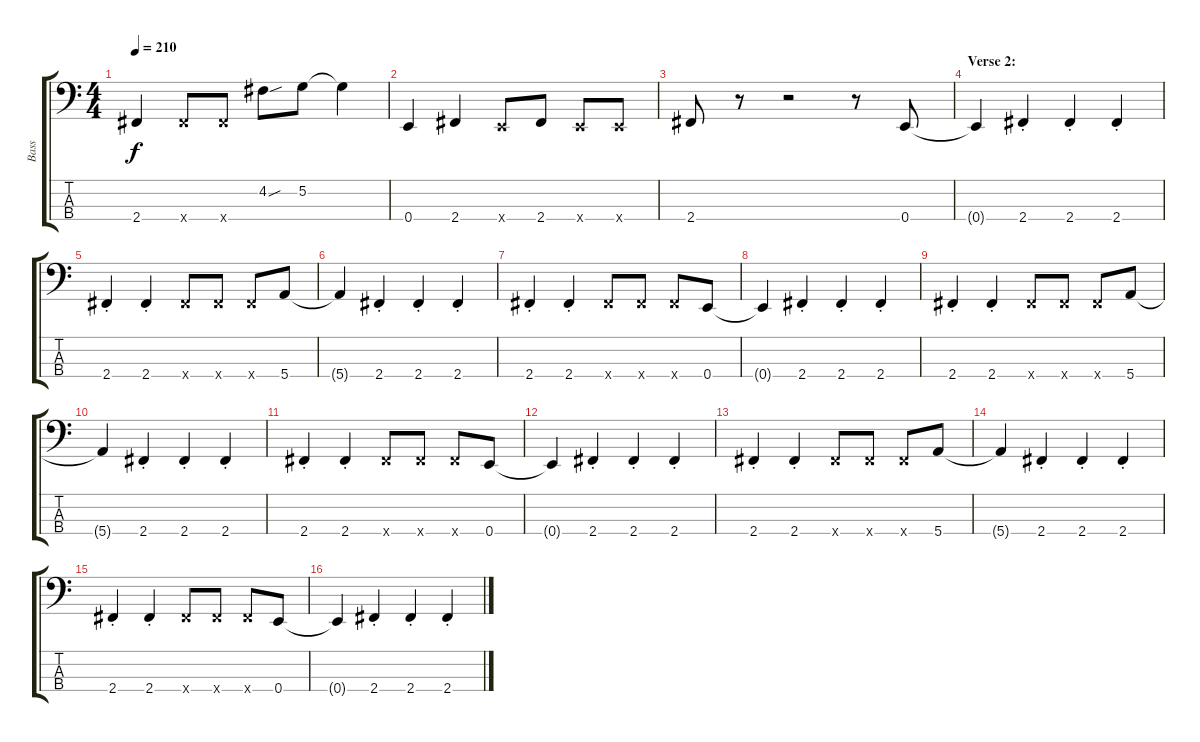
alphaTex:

\track ("Bass" "Bass") {instrument electricbasspick}
\staff {score tabs}
\tuning (G2 D2 A1 E1) {hide}
\ts (4 4)
\tempo 210
\clef f4
\ks c
2.4.4{dy f} 2.4{x}.8 2.4{x}.8 4.2{sou}.8 5.2.8 5.2{t}.4 |
0.4.4 2.4.4 0.4{x}.8 2.4.8 0.4{x}.8 0.4{x}.8 |
2.4.8 r.8 r.2 r.8 0.4.8 |
\section ("" "Verse 2:")
0.4{t}.4 2.4{st}.4 2.4{st}.4 2.4{st}.4 |
2.4{st}.4 2.4{st}.4 2.4{x}.8 2.4{x}.8 2.4{x}.8 5.4.8 |
5.4{t}.4 2.4{st}.4 2.4{st}.4 2.4{st}.4 |
2.4{st}.4 2.4{st}.4 2.4{x}.8 2.4{x}.8 2.4{x}.8 0.4.8 |
0.4{t}.4 2.4{st}.4 2.4{st}.4 2.4{st}.4 |
2.4{st}.4 2.4{st}.4 2.4{x}.8 2.4{x}.8 2.4{x}.8 5.4.8 |
5.4{t}.4 2.4{st}.4 2.4{st}.4 2.4{st}.4 |
2.4{st}.4 2.4{st}.4 2.4{x}.8 2.4{x}.8 2.4{x}.8 0.4.8 |
0.4{t}.4 2.4{st}.4 2.4{st}.4 2.4{st}.4 |
2.4{st}.4 2.4{st}.4 2.4{x}.8 2.4{x}.8 2.4{x}.8 5.4.8 |
5.4{t}.4 2.4{st}.4 2.4{st}.4 2.4{st}.4 |
2.4{st}.4 2.4{st}.4 2.4{x}.8 2.4{x}.8 2.4{x}.8 0.4.8 |
0.4{t}.4 2.4{st}.4 2.4{st}.4 2.4{st}.4
